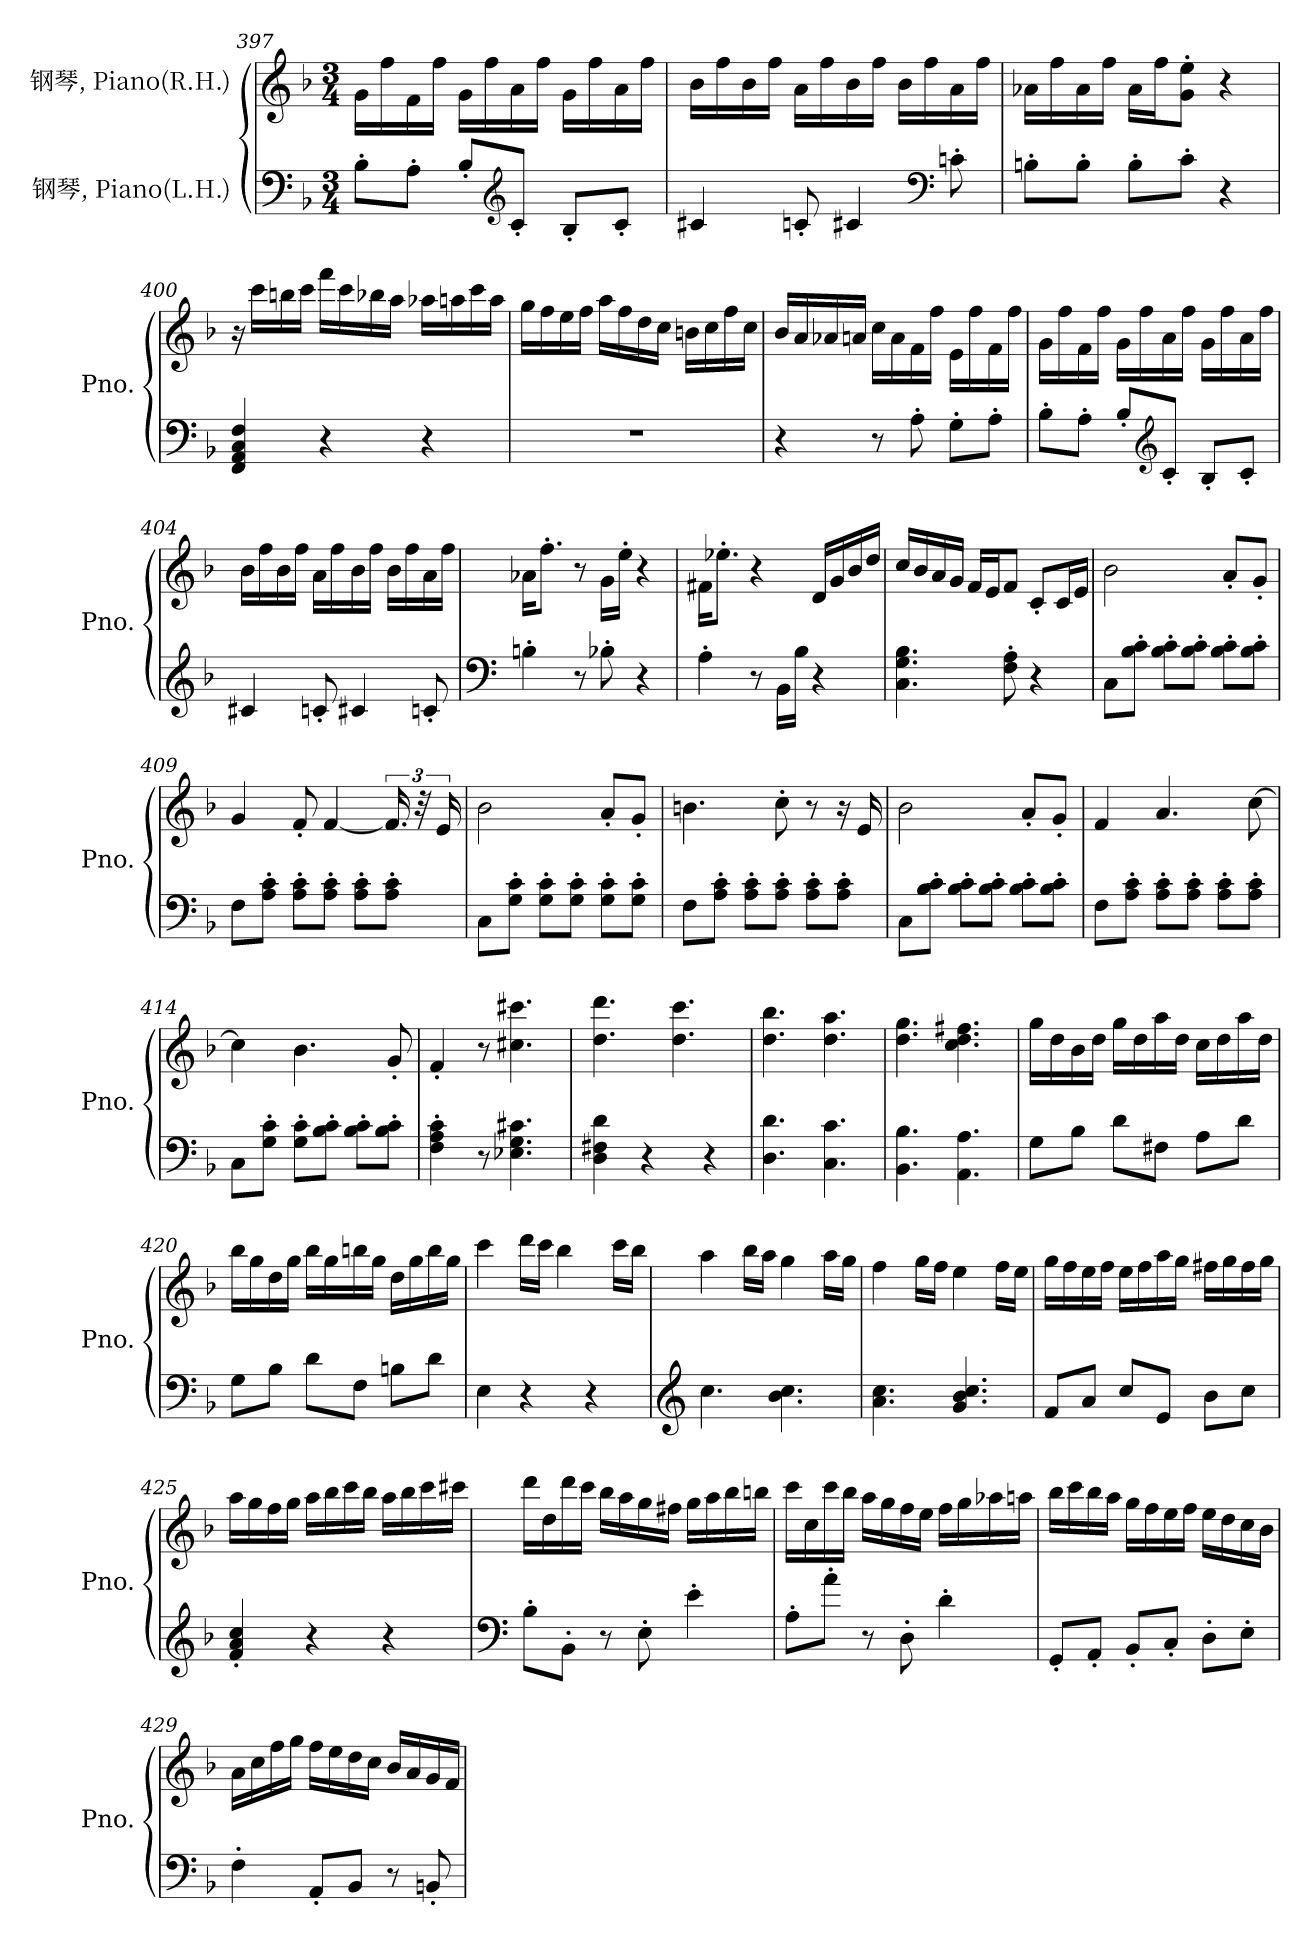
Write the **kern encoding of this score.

**kern	**kern
*part2	*part1
*staff2	*staff1
*I"钢琴, Piano(L.H.)	*I"钢琴, Piano(R.H.)
*I'Pno.	*I'Pno.
*clefF4	*clefG2
*k[b-]	*k[b-]
*M3/4	*M3/4
*MM130	*MM130
=397	=397
8B-'\L	16g\LL
.	16ff\
*	*MM138
8A'\J	16f\
.	16ff\JJ
*	*MM134
8B-'/L	16g\LL
.	16ff\
*clefG2	*
*	*MM130
8c'/J	16a\
.	16ff\JJ
*	*MM138
8B-'/L	16g\LL
.	16ff\
*	*MM134
8c'/J	16a\
*	*MM105
.	16ff\JJ
=398	=398
*	*MM134
4c#X/	16b-\LL
.	16ff\
*	*MM138
.	16b-\
.	16ff\JJ
*	*MM130
8cn'/	16a\LL
*	*MM115
.	16ff\
*	*MM134
4c#X/	16b-\
.	16ff\JJ
*	*MM138
.	16b-\LL
.	16ff\
*clefF4	*
*	*MM130
8cn'\	16a\
.	16ff\JJ
!!LO:LB:g=z
=399	=399
*	*MM134
8Bn'\L	16a-X\LL
.	16ff\
*	*MM130
8B'\J	16a-\
.	16ff\JJ
*	*MM126
8B'\L	16a-\LL
*	*MM115
.	16ff\J
*	*MM121
8c'\J	8g\' 8ee\'J
*	*MM126
4r	4r
=400	=400
*	*MM84
4FF/ 4AA/ 4C/ 4F/	16r
*	*MM126
.	16ccc\LL
*	*MM134
.	16bbn\
.	16ccc\JJ
*	*MM130
4r	16fff\LL
.	16ccc\
*	*MM138
.	16bb-X\
.	16aa\JJ
*	*MM134
4r	16aa-X\LL
.	16aan\
*	*MM136
.	16ccc\
.	16aa\JJ
=401	=401
*	*MM138
2.r	16gg\LL
.	16ff\
*	*MM134
.	16ee\
.	16ff\JJ
*	*MM136
.	16aa\LL
.	16ff\
*	*MM138
.	16dd\
.	16cc\JJ
*	*MM134
.	16bn\LL
.	16cc\
*	*MM136
.	16ff\
.	16cc\JJ
!!LO:LB:g=z
=402	=402
*	*MM138
4r	16b-/LL
.	16a/
*	*MM134
.	16a-X/
.	16an/JJ
*	*MM130
8r	16cc\LL
*	*MM121
.	16a\
*	*MM126
8A'\	16f\
*	*MM130
.	16ff\JJ
*	*MM134
8G'\L	16e\LL
.	16ff\
8A'\J	16f\
.	16ff\JJ
=403	=403
*	*MM130
8B-'\L	16g\LL
.	16ff\
*	*MM138
8A'\J	16f\
.	16ff\JJ
*	*MM134
8B-'/L	16g\LL
.	16ff\
*clefG2	*
*	*MM130
8c'/J	16a\
.	16ff\JJ
*	*MM138
8B-'/L	16g\LL
.	16ff\
*	*MM134
8c'/J	16a\
*	*MM105
.	16ff\JJ
=404	=404
*	*MM134
4c#X/	16b-\LL
.	16ff\
*	*MM138
.	16b-\
.	16ff\JJ
*	*MM130
8cn'/	16a\LL
*	*MM115
.	16ff\
*	*MM134
4c#X/	16b-\
.	16ff\JJ
*	*MM138
.	16b-\LL
.	16ff\
*	*MM130
8cn'/	16a\
.	16ff\JJ
!!LO:LB:g=z
=405	=405
*clefF4	*
*	*MM115
4Bn'\	16a-X\KL
*	*MM136
.	8.ff'\J
8r	8r
*	*MM109
8B-X'\	16g\LL
*	*MM130
.	16ee'\JJ
*	*MM121
4r	4r
=406	=406
*	*MM105
4A'\	16f#X\KL
*	*MM126
.	8.ee-X'\J
8r	4r
16BB-\LL	.
16B-\JJ	.
*	*MM134
4r	16d/LL
.	16g/
*	*MM130
.	16b-/
.	16dd/JJ
=407	=407
*	*MM126
4.C\ 4.G\ 4.B-\	16cc/LL
.	16b-/
*	*MM130
.	16a/
.	16g/JJ
*	*MM134
.	16f/LL
*	*MM121
.	16e/J
*	*MM126
8F\' 8A\'	8f/J
*	*MM105
4r	8c'/L
*	*MM121
.	16c/L
.	16e/JJ
=408	=408
*	*MM126
8C\L	2b-\
8B-\' 8c\'J	.
8B-\' 8c\'L	.
8B-\' 8c\'J	.
*	*MM130
8B-\' 8c\'L	8a'/L
*	*MM126
8B-\' 8c\'J	8g'/J
!!LO:LB:g=z
=409	=409
8F\L	4g/
8A\' 8c\'J	.
*	*MM121
8A\' 8c\'L	8f'/
*	*MM126
8A\' 8c\'J	[4f/
8A\' 8c\'L	.
*	*MM121
8A\' 8c\'J	24.f/]
.	48r
.	24e/
=410	=410
*	*MM126
8C\L	2b-\
8G\' 8c\'J	.
8G\' 8c\'L	.
8G\' 8c\'J	.
*	*MM130
8G\' 8c\'L	8a'/L
*	*MM126
8G\' 8c\'J	8g'/J
=411	=411
*	*MM130
8F\L	4.bn\
8A\' 8c\'J	.
8A\' 8c\'L	.
8A\' 8c\'J	8cc'\
*	*MM134
8A\' 8c\'L	8r
*	*MM126
8A\' 8c\'J	16r
.	16e/
=412	=412
8C\L	2b-\
8B-\' 8c\'J	.
8B-\' 8c\'L	.
8B-\' 8c\'J	.
*	*MM130
8B-\' 8c\'L	8a'/L
*	*MM126
8B-\' 8c\'J	8g'/J
!!LO:LB:g=z
=413	=413
8F\L	4f/
8A\' 8c\'J	.
*	*MM130
8A\' 8c\'L	4.a/
8A\' 8c\'J	.
8A\' 8c\'L	.
*	*MM126
8A\' 8c\'J	[8cc\
=414	=414
*	*MM130
8C\L	4cc\]
8G\' 8c\'J	.
*	*MM126
8G\' 8c\'L	4.b-\
8B-\' 8c\'J	.
8B-\' 8c\'L	.
*	*MM111
8B-\' 8c\'J	8g'/
=415	=415
*	*MM121
4F\' 4A\' 4c\'	4f'/
*	*MM84
8r	8r
*	*MM121
4.E-X\ 4.G\ 4.c#X\	4.cc#X\ 4.ccc#X\
=416	=416
*	*MM111
4D\ 4F#X\ 4d\	4.dd\ 4.ddd\
4r	.
*	*MM115
.	4.dd\ 4.ccc\
4r	.
=417	=417
4.D\ 4.d\	4.dd\ 4.bb-\
4.C\ 4.c\	4.dd\ 4.aa\
=418	=418
4.BB-\ 4.B-\	4.dd\ 4.gg\
*	*MM105
4.AA\ 4.A\	4.cc\ 4.dd\ 4.ff#X\
!!LO:PB:g=z
=419	=419
*	*MM121
8G\L	16gg\LL
*	*MM130
.	16dd\
*	*MM134
8B-\J	16b-\
.	16dd\JJ
*	*MM130
8d\L	16gg\LL
.	16dd\
*	*MM134
8F#X\J	16aa\
.	16dd\JJ
*	*MM138
8A\L	16cc\LL
.	16dd\
*	*MM130
8d\J	16aa\
.	16dd\JJ
=420	=420
*	*MM134
8G\L	16bb-\LL
.	16gg\
*	*MM138
8B-\J	16dd\
.	16gg\JJ
*	*MM130
8d\L	16bb-\LL
.	16gg\
*	*MM134
8F\J	16bbn\
.	16gg\JJ
*	*MM130
8Bn\L	16dd\LL
.	16gg\
*	*MM121
8d\J	16bb\
.	16gg\JJ
=421	=421
*	*MM105
4E\	4ccc\
*	*MM130
4r	16ddd\LL
*	*MM132
.	16ccc\JJ
*	*MM115
.	4bb-\
4r	.
*	*MM130
.	16ccc\LL
*	*MM134
.	16bb-\JJ
=422	=422
*clefG2	*
*	*MM115
4.cc\	4aa\
*	*MM130
.	16bb-\LL
*	*MM134
.	16aa\JJ
*	*MM115
4.b-\ 4.cc\	4gg\
*	*MM130
.	16aa\LL
*	*MM134
.	16gg\JJ
!!LO:LB:g=z
=423	=423
*	*MM115
4.a\ 4.cc\	4ff\
*	*MM130
.	16gg\LL
*	*MM134
.	16ff\JJ
*	*MM115
4.g/ 4.b-/ 4.cc/	4ee\
*	*MM126
.	16ff\LL
*	*MM121
.	16ee\JJ
=424	=424
*	*MM126
8f/L	16gg\LL
*	*MM130
.	16ff\
*	*MM134
8a/J	16ee\
.	16ff\JJ
*	*MM130
8cc/L	16ee\LL
.	16ff\
*	*MM134
8e/J	16aa\
.	16gg\JJ
*	*MM138
8b-\L	16ff#X\LL
.	16gg\
*	*MM130
8cc\J	16ff#\
.	16gg\JJ
=425	=425
*	*MM134
4f/' 4a/' 4cc/'	16aa\LL
.	16gg\
*	*MM138
.	16ff\
.	16gg\JJ
*	*MM130
4r	16aa\LL
.	16bb-\
*	*MM134
.	16ccc\
.	16bb-\JJ
*	*MM138
4r	16aa\LL
.	16bb-\
*	*MM132
.	16ccc\
*	*MM126
.	16ccc#X\JJ
!!LO:LB:g=z
=426	=426
*clefF4	*
*	*MM115
8B-'\L	16ddd\LL
*	*MM126
.	16dd\
*	*MM134
8BB-'\J	16ddd\
.	16ccc\JJ
*	*MM130
8r	16bb-\LL
.	16aa\
*	*MM126
8E'\	16gg\
*	*MM130
.	16ff#X\JJ
*	*MM134
4e'\	16gg\LL
.	16aa\
*	*MM130
.	16bb-\
.	16bbn\JJ
=427	=427
*	*MM126
8A'\L	16ccc\LL
*	*MM130
.	16cc\
*	*MM134
8a'\J	16ccc\
.	16bb-\JJ
*	*MM130
8r	16aa\LL
.	16gg\
*	*MM126
8D'\	16ff\
*	*MM130
.	16ee\JJ
*	*MM134
4d'\	16ff\LL
.	16gg\
*	*MM130
.	16aa-X\
.	16aan\JJ
=428	=428
*	*MM121
8GG'/L	16bb-\LL
.	16ccc\
*	*MM130
8AA'/J	16bb-\
.	16aa\JJ
*	*MM126
8BB-'/L	16gg\LL
.	16ff\
*	*MM130
8C'/J	16ee\
.	16ff\JJ
*	*MM134
8D'\L	16ee\LL
.	16dd\
*	*MM121
8E'\J	16cc\
.	16b-\JJ
!!LO:LB:g=z
=429	=429
*	*MM126
4F'\	16a\LL
*	*MM130
.	16cc\
*	*MM134
.	16ff\
.	16gg\JJ
*	*MM130
8AA'/L	16ff\LL
.	16ee\
*	*MM126
8BB-/J	16dd\
*	*MM130
.	16cc\JJ
*	*MM134
8r	16b-/LL
.	16a/
*	*MM130
8BBn'/	16g/
.	16f/JJ
=	=
*-	*-
